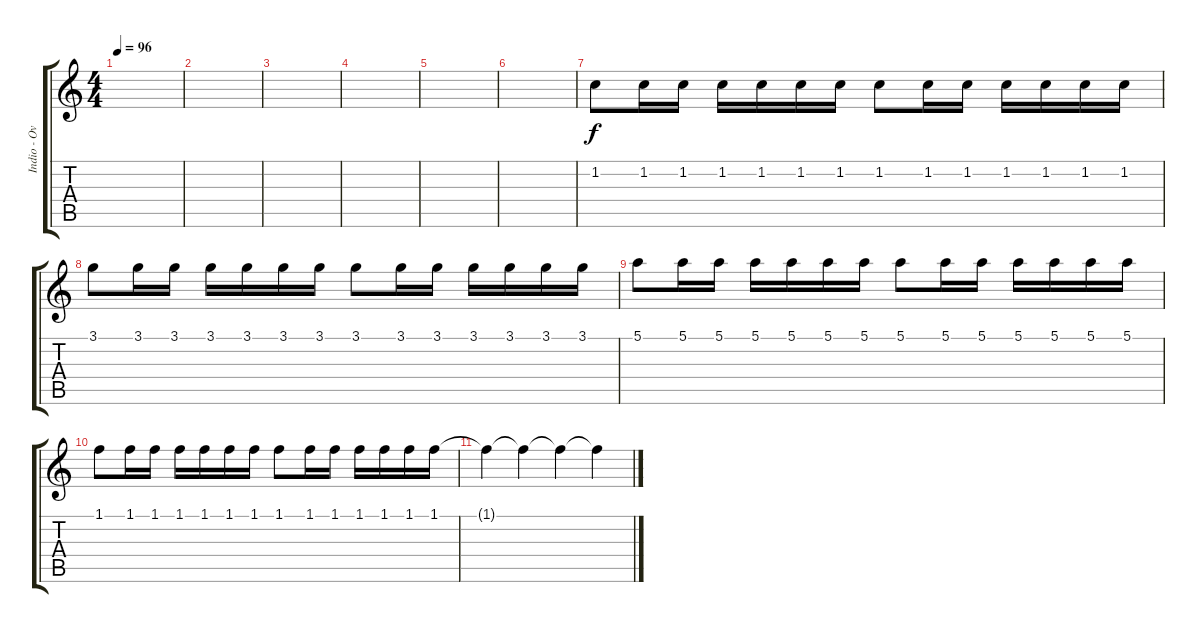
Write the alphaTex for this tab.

\track ("Indio - Overdriven" "Indio - Ov") {instrument overdrivenguitar}
\staff {score tabs}
\tuning (E4 B3 G3 D3 A2 E2) {hide}
\ts (4 4)
\tempo 96
\clef g2
\ks c
|
|
|
|
|
|
1.2.8 1.2.16 1.2.16 1.2.16 1.2.16 1.2.16 1.2.16 1.2.8 1.2.16 1.2.16 1.2.16 1.2.16 1.2.16 1.2.16 |
3.1.8 3.1.16 3.1.16 3.1.16 3.1.16 3.1.16 3.1.16 3.1.8 3.1.16 3.1.16 3.1.16 3.1.16 3.1.16 3.1.16 |
5.1.8 5.1.16 5.1.16 5.1.16 5.1.16 5.1.16 5.1.16 5.1.8 5.1.16 5.1.16 5.1.16 5.1.16 5.1.16 5.1.16 |
1.1.8 1.1.16 1.1.16 1.1.16 1.1.16 1.1.16 1.1.16 1.1.8 1.1.16 1.1.16 1.1.16 1.1.16 1.1.16 1.1.16 |
1.1{t}.4 1.1{t}.4 1.1{t}.4 1.1{t}.4
